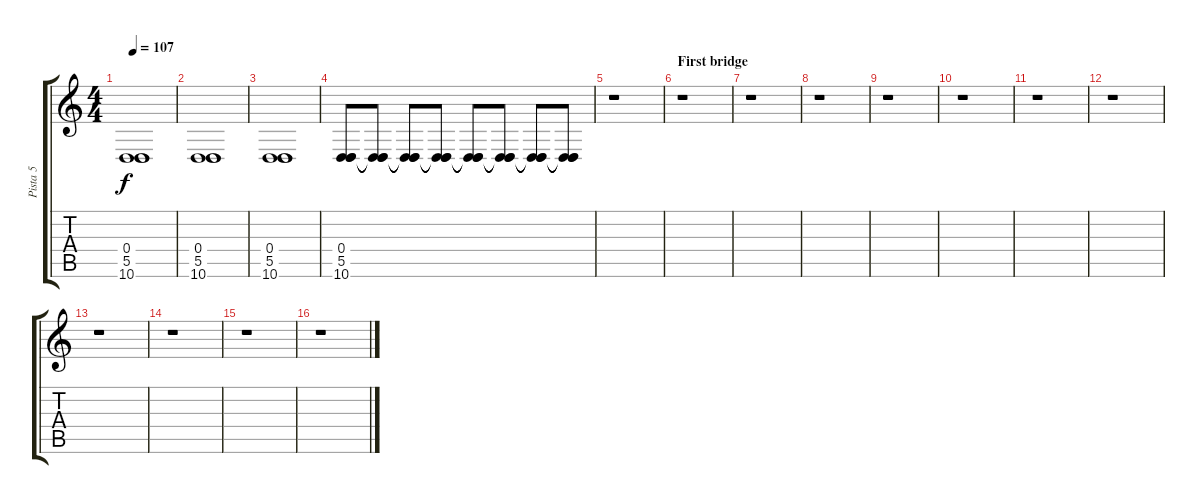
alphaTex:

\track ("Pista 5" "Pista 5") {instrument sitar}
\staff {score tabs}
\tuning (E4 B3 G3 D3 A2 E2) {hide}
\ts (4 4)
\tempo 107
\clef g2
\ks c
(0.4 5.5 10.6).1{dy f volume 16 instrument choiraahs} |
(0.4 5.5 10.6).1{volume 16 instrument choiraahs} |
(0.4 5.5 10.6).1{volume 16 instrument choiraahs} |
(0.4 5.5 10.6).8{volume 16 instrument choiraahs} (0.4{t} 5.5{t} 10.6{t}).8 (0.4{t} 5.5{t} 10.6{t}).8 (0.4{t} 5.5{t} 10.6{t}).8 (0.4{t} 5.5{t} 10.6{t}).8 (0.4{t} 5.5{t} 10.6{t}).8{volume 5} (0.4{t} 5.5{t} 10.6{t}).8{volume 4} (0.4{t} 5.5{t} 10.6{t}).8{volume 2} |
r.1 |
\section ("" "First bridge")
r.1 |
r.1 |
r.1 |
r.1 |
r.1 |
r.1 |
r.1 |
r.1 |
r.1 |
r.1 |
r.1
